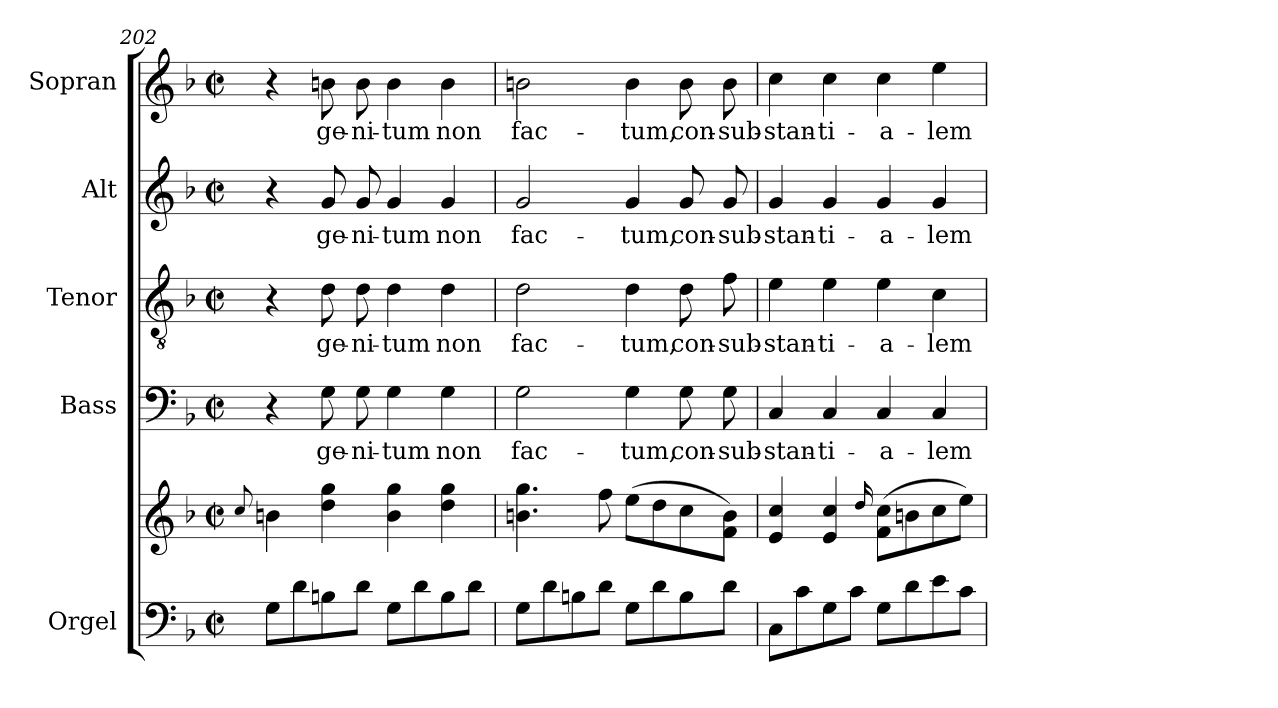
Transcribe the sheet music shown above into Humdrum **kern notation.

**kern	**kern	**kern	**text	**kern	**text	**kern	**text	**kern	**text
*part5	*part5	*part4	*part4	*part3	*part3	*part2	*part2	*part1	*part1
*staff6	*staff5	*staff4	*staff4	*staff3	*staff3	*staff2	*staff2	*staff1	*staff1
*I"Orgel	*	*I"Bass	*	*I"Tenor	*	*I"Alt	*	*I"Sopran	*
*I'Org.	*	*I'B.	*	*I'T.	*	*I'A.	*	*I'S.	*
*clefF4	*clefG2	*clefF4	*	*clefGv2	*	*clefG2	*	*clefG2	*
*k[b-]	*k[b-]	*k[b-]	*	*k[b-]	*	*k[b-]	*	*k[b-]	*
*F:	*F:	*F:	*	*F:	*	*F:	*	*F:	*
*M2/2	*M2/2	*M2/2	*	*M2/2	*	*M2/2	*	*M2/2	*
*met(c|)	*met(c|)	*met(c|)	*	*met(c|)	*	*met(c|)	*	*met(c|)	*
=202	=202	=202	=202	=202	=202	=202	=202	=202	=202
.	8qqcc/	.	.	.	.	.	.	.	.
8G\L	4bn\	4r	.	4r	.	4r	.	4r	.
8d\	.	.	.	.	.	.	.	.	.
!	!	!	!LO:LY:b	!	!LO:LY:b	!	!LO:LY:b	!	!LO:LY:b
8Bn\	4dd\ 4gg\	8G\	ge-	8d\	ge-	8g/	ge-	8bn\	ge-
!	!	!	!LO:LY:b	!	!LO:LY:b	!	!LO:LY:b	!	!LO:LY:b
8d\J	.	8G\	-ni-	8d\	-ni-	8g/	-ni-	8b\	-ni-
!	!	!	!LO:LY:b	!	!LO:LY:b	!	!LO:LY:b	!	!LO:LY:b
8G\L	4b\ 4gg\	4G\	-tum	4d\	-tum	4g/	-tum	4b\	-tum
8d\	.	.	.	.	.	.	.	.	.
!	!	!	!LO:LY:b	!	!LO:LY:b	!	!LO:LY:b	!	!LO:LY:b
8B\	4dd\ 4gg\	4G\	non	4d\	non	4g/	non	4b\	non
8d\J	.	.	.	.	.	.	.	.	.
=203	=203	=203	=203	=203	=203	=203	=203	=203	=203
!	!	!	!LO:LY:b	!	!LO:LY:b	!	!LO:LY:b	!	!LO:LY:b
8G\L	4.bn\ 4.gg\	2G\	fac-	2d\	fac-	2g/	fac-	2bn\	fac-
8d\	.	.	.	.	.	.	.	.	.
8Bn\	.	.	.	.	.	.	.	.	.
8d\J	8ff\	.	.	.	.	.	.	.	.
!	!	!	!LO:LY:b	!	!LO:LY:b	!	!LO:LY:b	!	!LO:LY:b
8G\L	(>8ee\L	4G\	-tum,	4d\	-tum,	4g/	-tum,	4b\	-tum,
8d\	8dd\	.	.	.	.	.	.	.	.
!	!	!	!LO:LY:b	!	!LO:LY:b	!	!LO:LY:b	!	!LO:LY:b
8B\	8cc\	8G\	con-	8d\	con-	8g/	con-	8b\	con-
!	!	!	!LO:LY:b	!	!LO:LY:b	!	!LO:LY:b	!	!LO:LY:b
8d\J	8f\ 8b\J)	8G\	-sub-	8f\	-sub-	8g/	-sub-	8b\	-sub-
=204	=204	=204	=204	=204	=204	=204	=204	=204	=204
!	!	!	!LO:LY:b	!	!LO:LY:b	!	!LO:LY:b	!	!LO:LY:b
8C\L	4e/ 4cc/	4C/	-stan-	4e\	-stan-	4g/	-stan-	4cc\	-stan-
8c\	.	.	.	.	.	.	.	.	.
!	!	!	!LO:LY:b	!	!LO:LY:b	!	!LO:LY:b	!	!LO:LY:b
8G\	4e/ 4cc/	4C/	-ti-	4e\	-ti-	4g/	-ti-	4cc\	-ti-
8c\J	.	.	.	.	.	.	.	.	.
.	16qqdd/	.	.	.	.	.	.	.	.
!	!	!	!LO:LY:b	!	!LO:LY:b	!	!LO:LY:b	!	!LO:LY:b
8G\L	(>8f\ 8cc\L	4C/	-a-	4e\	-a-	4g/	-a-	4cc\	-a-
8d\	8bn\	.	.	.	.	.	.	.	.
!	!	!	!LO:LY:b	!	!LO:LY:b	!	!LO:LY:b	!	!LO:LY:b
8e\	8cc\	4C/	-lem	4c\	-lem	4g/	-lem	4ee\	-lem
8c\J	8ee\J)	.	.	.	.	.	.	.	.
=	=	=	=	=	=	=	=	=	=
*-	*-	*-	*-	*-	*-	*-	*-	*-	*-
